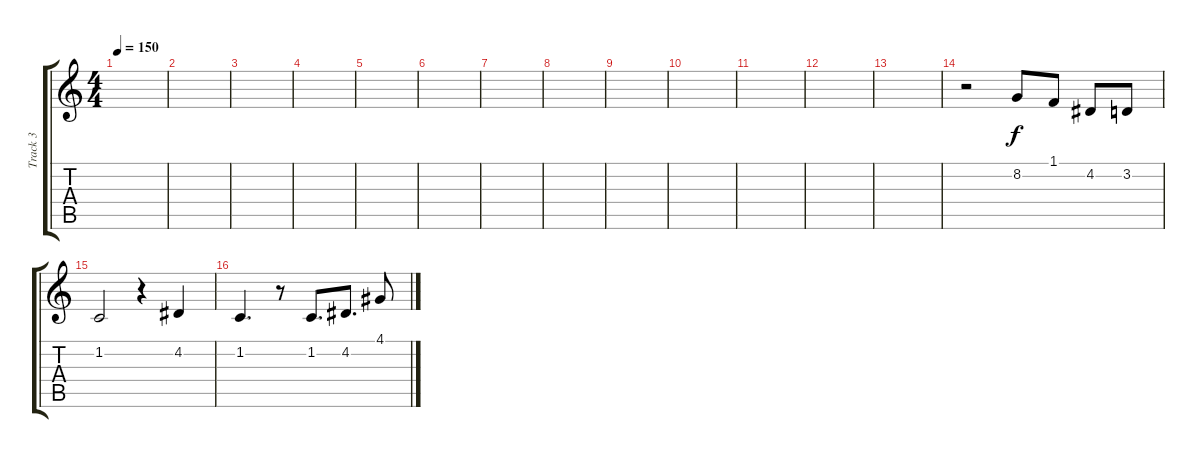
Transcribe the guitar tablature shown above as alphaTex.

\track ("Track 3" "Track 3") {instrument harpsichord}
\staff {score tabs}
\tuning (E4 B3 G3 D3 A2 E2) {hide}
\ts (4 4)
\tempo 150
\clef g2
\ks c
|
|
|
|
|
|
|
|
|
|
|
|
|
r.2 8.2.8 1.1.8 4.2.8 3.2.8 |
1.2.2 r.4 4.2.4 |
1.2.4{d} r.8 1.2.8{d} 4.2.8{d} 4.1.8
